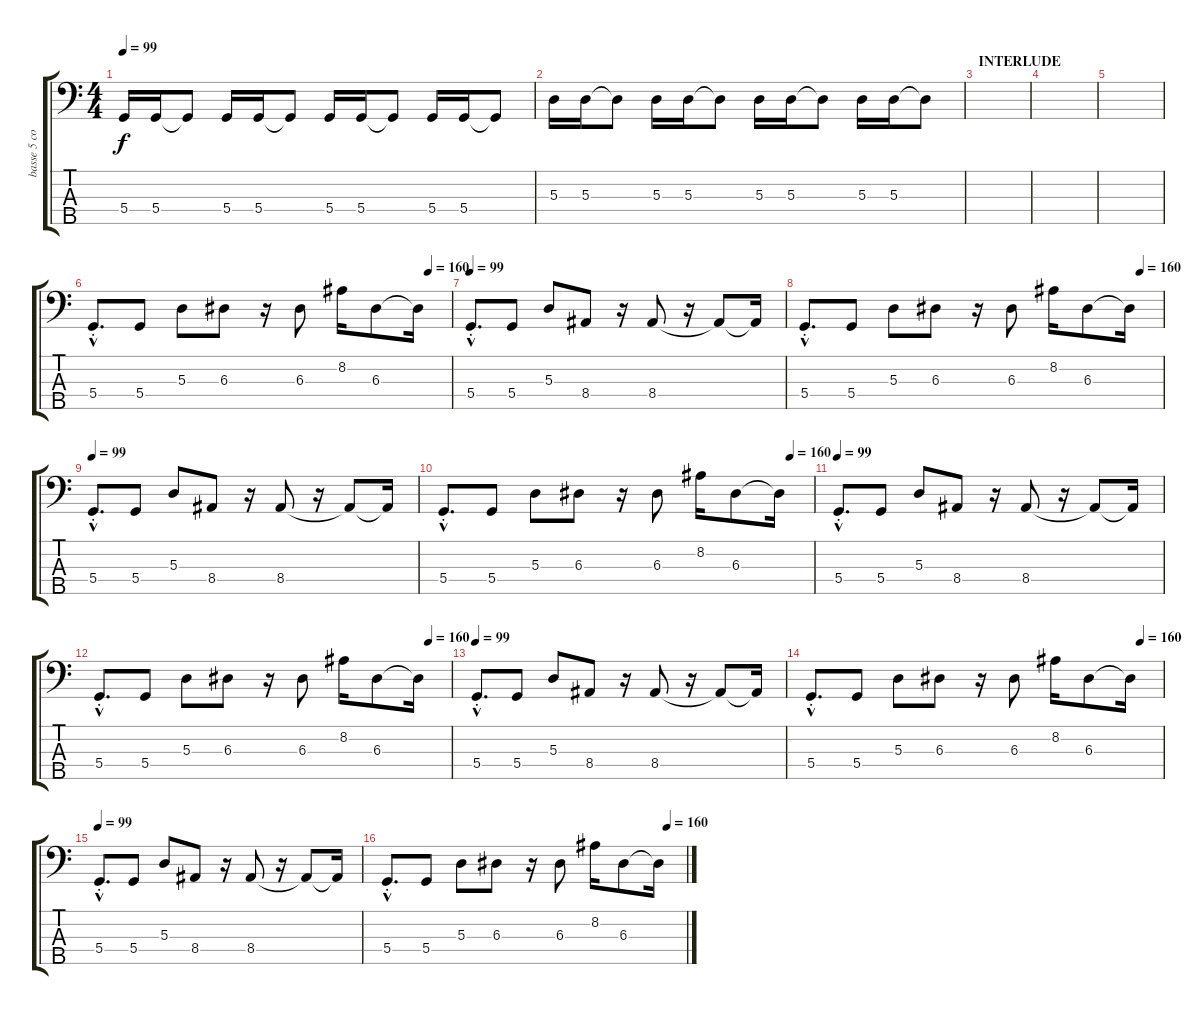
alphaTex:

\track ("basse 5 cordes (dropped D)" "basse 5 co") {instrument electricbassfinger}
\staff {score tabs}
\tuning (G2 D2 A1 D1 B0) {hide}
\ts (4 4)
\tempo 99
\clef f4
\ks c
5.4.16{dy f} 5.4.16 5.4{t}.8 5.4.16 5.4.16 5.4{t}.8 5.4.16 5.4.16 5.4{t}.8 5.4.16 5.4.16 5.4{t}.8 |
5.3.16 5.3.16 5.3{t}.8 5.3.16 5.3.16 5.3{t}.8 5.3.16 5.3.16 5.3{t}.8 5.3.16 5.3.16 5.3{t}.8 |
\section ("" "INTERLUDE")
|
|
|
\tempo (160 0.9375)
5.4{hac st}.8{d} 5.4.8 5.3.8 6.3.8 r.16 6.3.8 8.2.16 6.3.8 6.3{t}.16 |
\tempo 99
5.4{hac st}.8{d} 5.4.8 5.3.8 8.4.8 r.16 8.4.8 r.16 8.4{t}.8 8.4{t}.16 |
\tempo (160 0.9375)
5.4{hac st}.8{d} 5.4.8 5.3.8 6.3.8 r.16 6.3.8 8.2.16 6.3.8 6.3{t}.16 |
\tempo 99
5.4{hac st}.8{d} 5.4.8 5.3.8 8.4.8 r.16 8.4.8 r.16 8.4{t}.8 8.4{t}.16 |
\tempo (160 0.9375)
5.4{hac st}.8{d} 5.4.8 5.3.8 6.3.8 r.16 6.3.8 8.2.16 6.3.8 6.3{t}.16 |
\tempo 99
5.4{hac st}.8{d} 5.4.8 5.3.8 8.4.8 r.16 8.4.8 r.16 8.4{t}.8 8.4{t}.16 |
\tempo (160 0.9375)
5.4{hac st}.8{d} 5.4.8 5.3.8 6.3.8 r.16 6.3.8 8.2.16 6.3.8 6.3{t}.16 |
\tempo 99
5.4{hac st}.8{d} 5.4.8 5.3.8 8.4.8 r.16 8.4.8 r.16 8.4{t}.8 8.4{t}.16 |
\tempo (160 0.9375)
5.4{hac st}.8{d} 5.4.8 5.3.8 6.3.8 r.16 6.3.8 8.2.16 6.3.8 6.3{t}.16 |
\tempo 99
5.4{hac st}.8{d} 5.4.8 5.3.8 8.4.8 r.16 8.4.8 r.16 8.4{t}.8 8.4{t}.16 |
\tempo (160 0.9375)
5.4{hac st}.8{d} 5.4.8 5.3.8 6.3.8 r.16 6.3.8 8.2.16 6.3.8 6.3{t}.16
